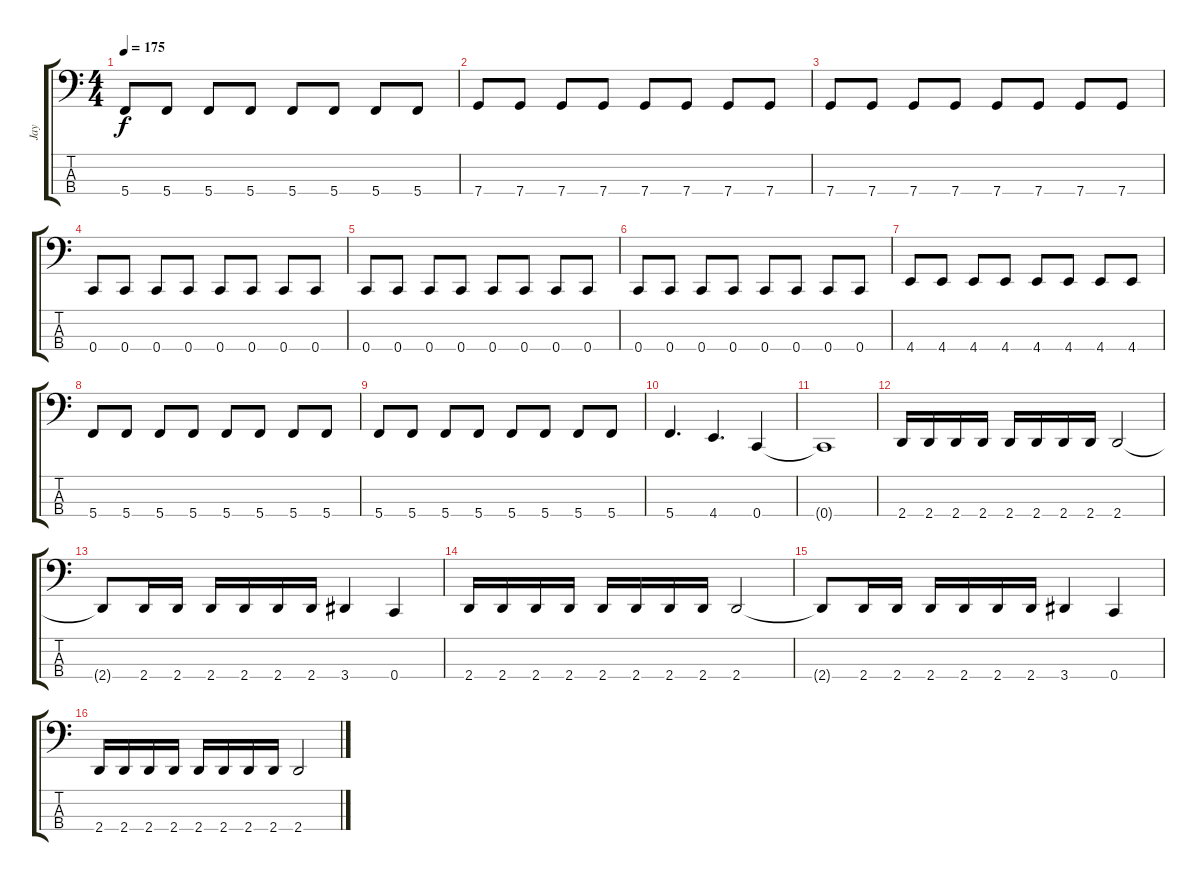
\track ("Jay" "Jay") {instrument electricbasspick}
\staff {score tabs}
\tuning (F2 C2 G1 C1) {hide}
\ts (4 4)
\tempo 175
\clef f4
\ks c
5.4.8{dy f} 5.4.8 5.4.8 5.4.8 5.4.8 5.4.8 5.4.8 5.4.8 |
7.4.8 7.4.8 7.4.8 7.4.8 7.4.8 7.4.8 7.4.8 7.4.8 |
7.4.8 7.4.8 7.4.8 7.4.8 7.4.8 7.4.8 7.4.8 7.4.8 |
0.4.8 0.4.8 0.4.8 0.4.8 0.4.8 0.4.8 0.4.8 0.4.8 |
0.4.8 0.4.8 0.4.8 0.4.8 0.4.8 0.4.8 0.4.8 0.4.8 |
0.4.8 0.4.8 0.4.8 0.4.8 0.4.8 0.4.8 0.4.8 0.4.8 |
4.4.8 4.4.8 4.4.8 4.4.8 4.4.8 4.4.8 4.4.8 4.4.8 |
5.4.8 5.4.8 5.4.8 5.4.8 5.4.8 5.4.8 5.4.8 5.4.8 |
5.4.8 5.4.8 5.4.8 5.4.8 5.4.8 5.4.8 5.4.8 5.4.8 |
5.4.4{d} 4.4.4{d} 0.4.4 |
0.4{t}.1 |
2.4.16 2.4.16 2.4.16 2.4.16 2.4.16 2.4.16 2.4.16 2.4.16 2.4.2 |
2.4{t}.8 2.4.16 2.4.16 2.4.16 2.4.16 2.4.16 2.4.16 3.4.4 0.4.4 |
2.4.16 2.4.16 2.4.16 2.4.16 2.4.16 2.4.16 2.4.16 2.4.16 2.4.2 |
2.4{t}.8 2.4.16 2.4.16 2.4.16 2.4.16 2.4.16 2.4.16 3.4.4 0.4.4 |
2.4.16 2.4.16 2.4.16 2.4.16 2.4.16 2.4.16 2.4.16 2.4.16 2.4.2
